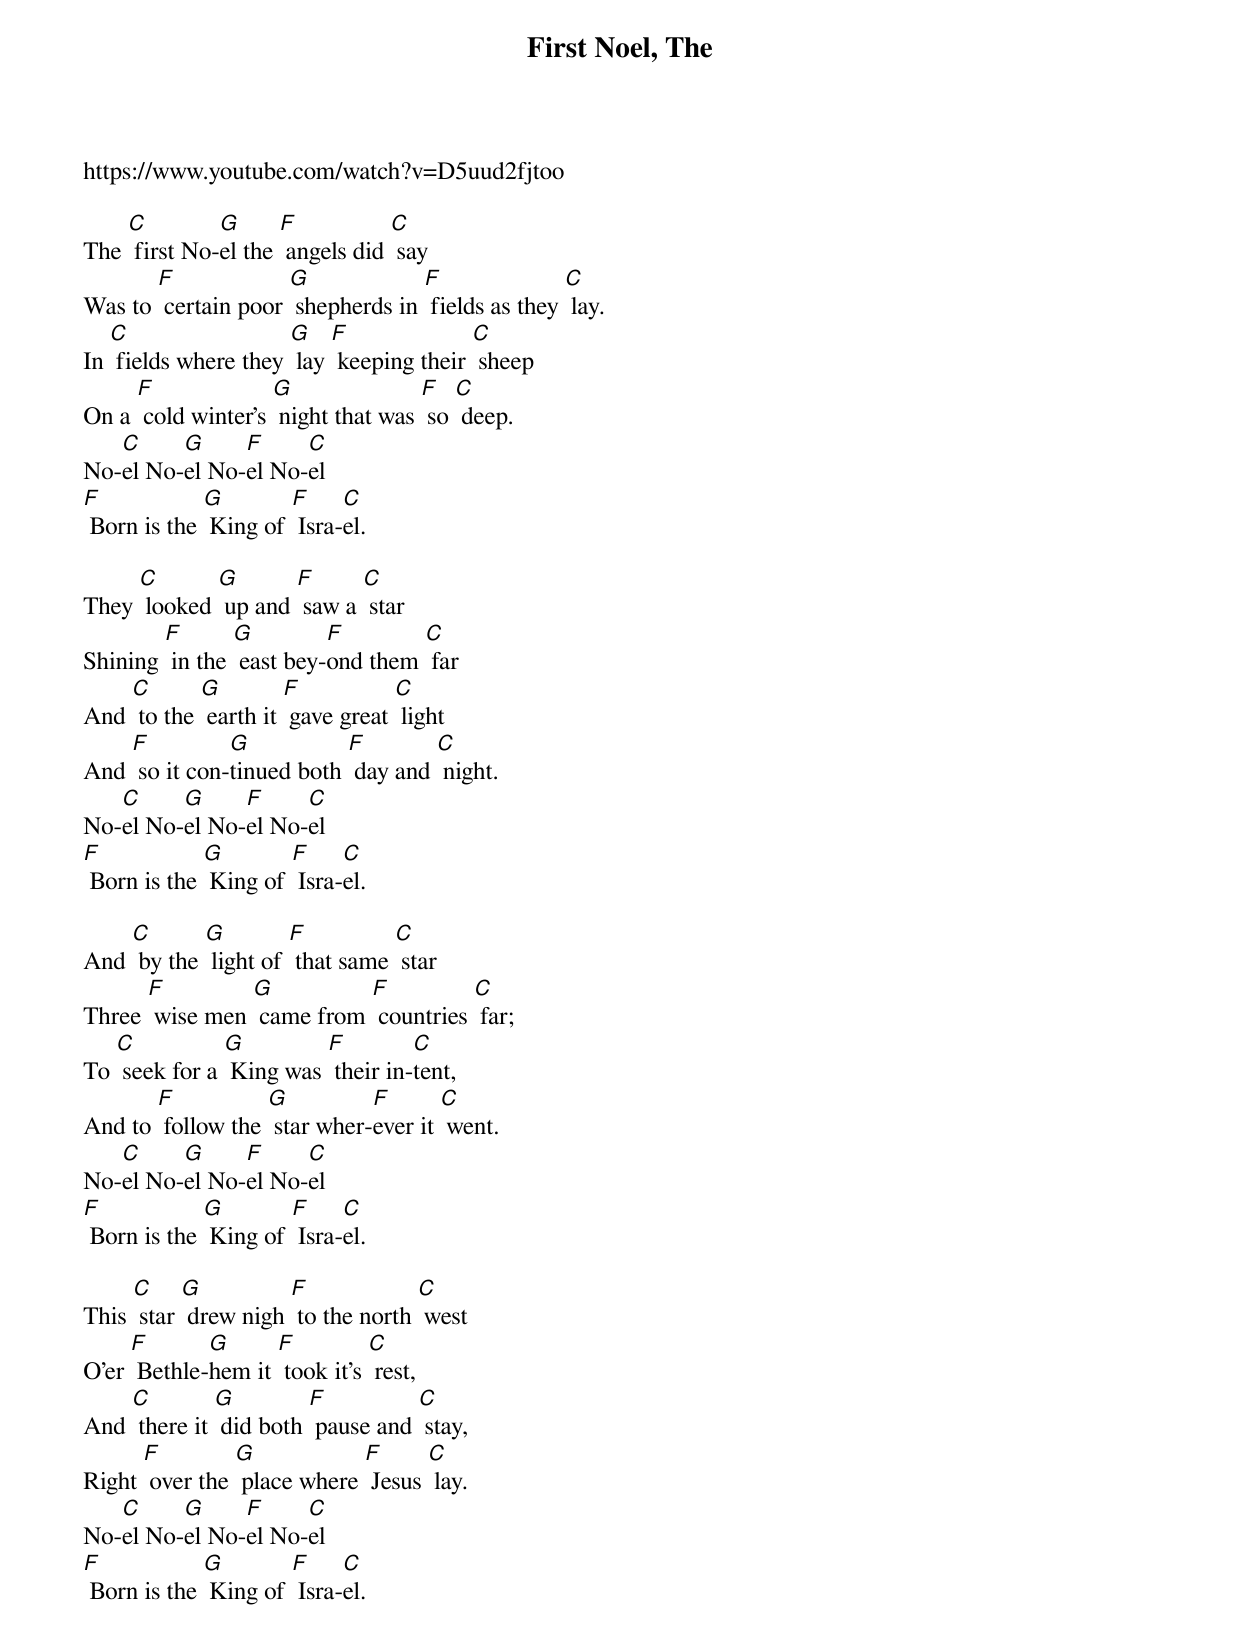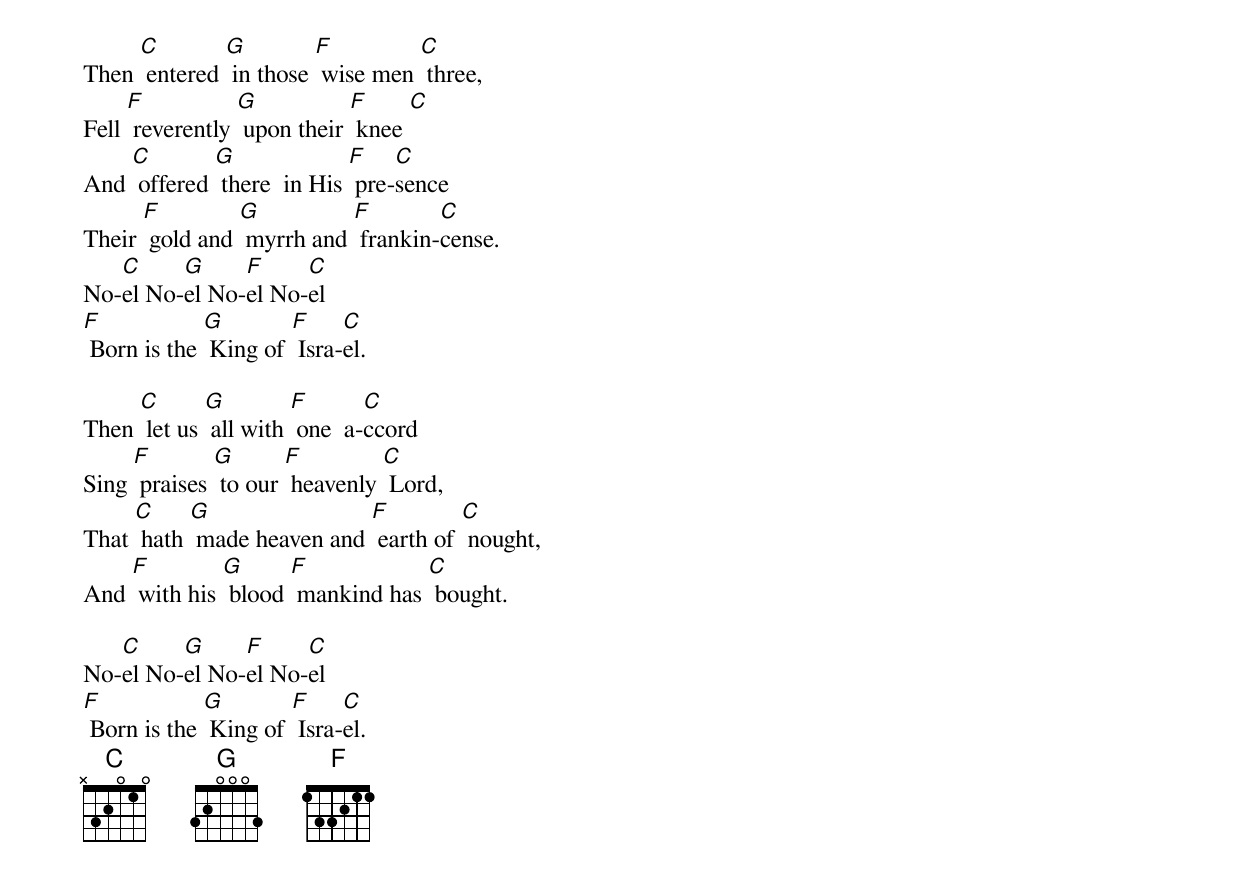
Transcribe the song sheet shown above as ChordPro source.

{t: First Noel, The}
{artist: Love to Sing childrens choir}
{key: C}
https://www.youtube.com/watch?v=D5uud2fjtoo

The [C] first No-[G]el the [F] angels did [C] say
Was to [F] certain poor [G] shepherds in [F] fields as they [C] lay.
In [C] fields where they [G] lay [F] keeping their [C] sheep
On a [F] cold winter's [G] night that was [F] so [C] deep.
No-[C]el No-[G]el No-[F]el No-[C]el
[F] Born is the [G] King of [F] Isra-[C]el.

They [C] looked [G] up and [F] saw a [C] star
Shining [F] in the [G] east bey-[F]ond them [C] far
And [C] to the [G] earth it [F] gave great [C] light
And [F] so it con-[G]tinued both [F] day and [C] night.
No-[C]el No-[G]el No-[F]el No-[C]el
[F] Born is the [G] King of [F] Isra-[C]el.

And [C] by the [G] light of [F] that same [C] star
Three [F] wise men [G] came from [F] countries [C] far;
To [C] seek for a [G] King was [F] their in-[C]tent,
And to [F] follow the [G] star wher-[F]ever it [C] went.
No-[C]el No-[G]el No-[F]el No-[C]el
[F] Born is the [G] King of [F] Isra-[C]el.

This [C] star [G] drew nigh [F] to the north [C] west
O'er [F] Bethle-[G]hem it [F] took it's [C] rest,
And [C] there it [G] did both [F] pause and [C] stay,
Right [F] over the [G] place where [F] Jesus [C] lay.
No-[C]el No-[G]el No-[F]el No-[C]el
[F] Born is the [G] King of [F] Isra-[C]el.

Then [C] entered [G] in those [F] wise men [C] three,
Fell [F] reverently [G] upon their [F] knee [C]
And [C] offered [G] there  in His [F] pre-[C]sence
Their [F] gold and [G] myrrh and [F] frankin-[C]cense.
No-[C]el No-[G]el No-[F]el No-[C]el
[F] Born is the [G] King of [F] Isra-[C]el.

Then [C] let us [G] all with [F] one  a-[C]ccord
Sing [F] praises [G] to our [F] heavenly [C] Lord,
That [C] hath [G] made heaven and [F] earth of [C] nought,
And [F] with his [G] blood [F] mankind has [C] bought.

No-[C]el No-[G]el No-[F]el No-[C]el
[F] Born is the [G] King of [F] Isra-[C]el.
